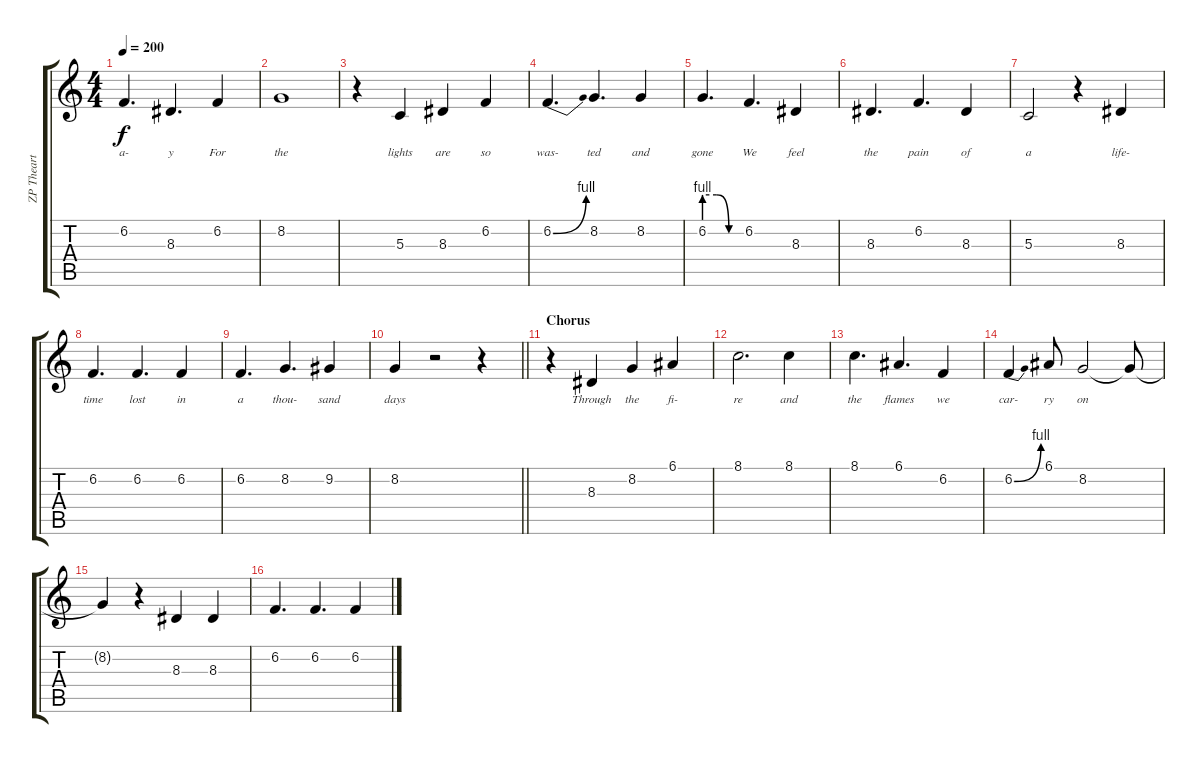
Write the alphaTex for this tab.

\track ("ZP Theart (Vocals)" "ZP Theart ") {instrument lead2sawtooth}
\staff {score tabs}
\tuning (E4 B3 G3 D3 A2 E2) {hide}
\ts (4 4)
\tempo 200
\clef g2
\ks aminor
6.2.4{d lyrics (0 "a-") lyrics (1 "") lyrics (2 "") lyrics (3 "") lyrics (4 "") dy f} 8.3.4{d lyrics (0 "y") lyrics (1 "") lyrics (2 "") lyrics (3 "") lyrics (4 "")} 6.2.4{lyrics (0 "For") lyrics (1 "") lyrics (2 "") lyrics (3 "") lyrics (4 "")} |
8.2.1{lyrics (0 "the") lyrics (1 "") lyrics (2 "") lyrics (3 "") lyrics (4 "")} |
r.4 5.3.4{lyrics (0 "lights") lyrics (1 "") lyrics (2 "") lyrics (3 "") lyrics (4 "")} 8.3.4{lyrics (0 "are") lyrics (1 "") lyrics (2 "") lyrics (3 "") lyrics (4 "")} 6.2.4{lyrics (0 "so") lyrics (1 "") lyrics (2 "") lyrics (3 "") lyrics (4 "")} |
6.2{be (bend 0 0 60 4)}.4{d lyrics (0 "was-") lyrics (1 "") lyrics (2 "") lyrics (3 "") lyrics (4 "")} 8.2.4{d lyrics (0 "ted") lyrics (1 "") lyrics (2 "") lyrics (3 "") lyrics (4 "")} 8.2.4{lyrics (0 "and") lyrics (1 "") lyrics (2 "") lyrics (3 "") lyrics (4 "")} |
6.2{be (custom 0 4 20 4 40 0 60 0)}.4{d lyrics (0 "gone") lyrics (1 "") lyrics (2 "") lyrics (3 "") lyrics (4 "")} 6.2.4{d lyrics (0 "We") lyrics (1 "") lyrics (2 "") lyrics (3 "") lyrics (4 "")} 8.3.4{lyrics (0 "feel") lyrics (1 "") lyrics (2 "") lyrics (3 "") lyrics (4 "")} |
8.3.4{d lyrics (0 "the") lyrics (1 "") lyrics (2 "") lyrics (3 "") lyrics (4 "")} 6.2.4{d lyrics (0 "pain") lyrics (1 "") lyrics (2 "") lyrics (3 "") lyrics (4 "")} 8.3.4{lyrics (0 "of") lyrics (1 "") lyrics (2 "") lyrics (3 "") lyrics (4 "")} |
5.3.2{lyrics (0 "a") lyrics (1 "") lyrics (2 "") lyrics (3 "") lyrics (4 "")} r.4 8.3.4{lyrics (0 "life-") lyrics (1 "") lyrics (2 "") lyrics (3 "") lyrics (4 "")} |
6.2.4{d lyrics (0 "time") lyrics (1 "") lyrics (2 "") lyrics (3 "") lyrics (4 "")} 6.2.4{d lyrics (0 "lost") lyrics (1 "") lyrics (2 "") lyrics (3 "") lyrics (4 "")} 6.2.4{lyrics (0 "in") lyrics (1 "") lyrics (2 "") lyrics (3 "") lyrics (4 "")} |
6.2.4{d lyrics (0 "a") lyrics (1 "") lyrics (2 "") lyrics (3 "") lyrics (4 "")} 8.2.4{d lyrics (0 "thou-") lyrics (1 "") lyrics (2 "") lyrics (3 "") lyrics (4 "")} 9.2.4{lyrics (0 "sand") lyrics (1 "") lyrics (2 "") lyrics (3 "") lyrics (4 "")} |
\barLineRight lightlight
8.2.4{lyrics (0 "days") lyrics (1 "") lyrics (2 "") lyrics (3 "") lyrics (4 "")} r.2 r.4 |
\section ("" "Chorus")
r.4 8.3.4{lyrics (0 "Through") lyrics (1 "") lyrics (2 "") lyrics (3 "") lyrics (4 "")} 8.2.4{lyrics (0 "the") lyrics (1 "") lyrics (2 "") lyrics (3 "") lyrics (4 "")} 6.1.4{lyrics (0 "fi-") lyrics (1 "") lyrics (2 "") lyrics (3 "") lyrics (4 "")} |
8.1.2{d lyrics (0 "re") lyrics (1 "") lyrics (2 "") lyrics (3 "") lyrics (4 "")} 8.1.4{lyrics (0 "and") lyrics (1 "") lyrics (2 "") lyrics (3 "") lyrics (4 "")} |
8.1.4{d lyrics (0 "the") lyrics (1 "") lyrics (2 "") lyrics (3 "") lyrics (4 "")} 6.1.4{d lyrics (0 "flames") lyrics (1 "") lyrics (2 "") lyrics (3 "") lyrics (4 "")} 6.2.4{lyrics (0 "we") lyrics (1 "") lyrics (2 "") lyrics (3 "") lyrics (4 "")} |
6.2{be (bend 0 0 60 4)}.4{lyrics (0 "car-") lyrics (1 "") lyrics (2 "") lyrics (3 "") lyrics (4 "")} 6.1.8{lyrics (0 "ry") lyrics (1 "") lyrics (2 "") lyrics (3 "") lyrics (4 "")} 8.2.2{lyrics (0 "on") lyrics (1 "") lyrics (2 "") lyrics (3 "") lyrics (4 "")} 8.2{t}.8 |
8.2{t}.4 r.4 8.3.4 8.3.4 |
6.2.4{d} 6.2.4{d} 6.2.4
